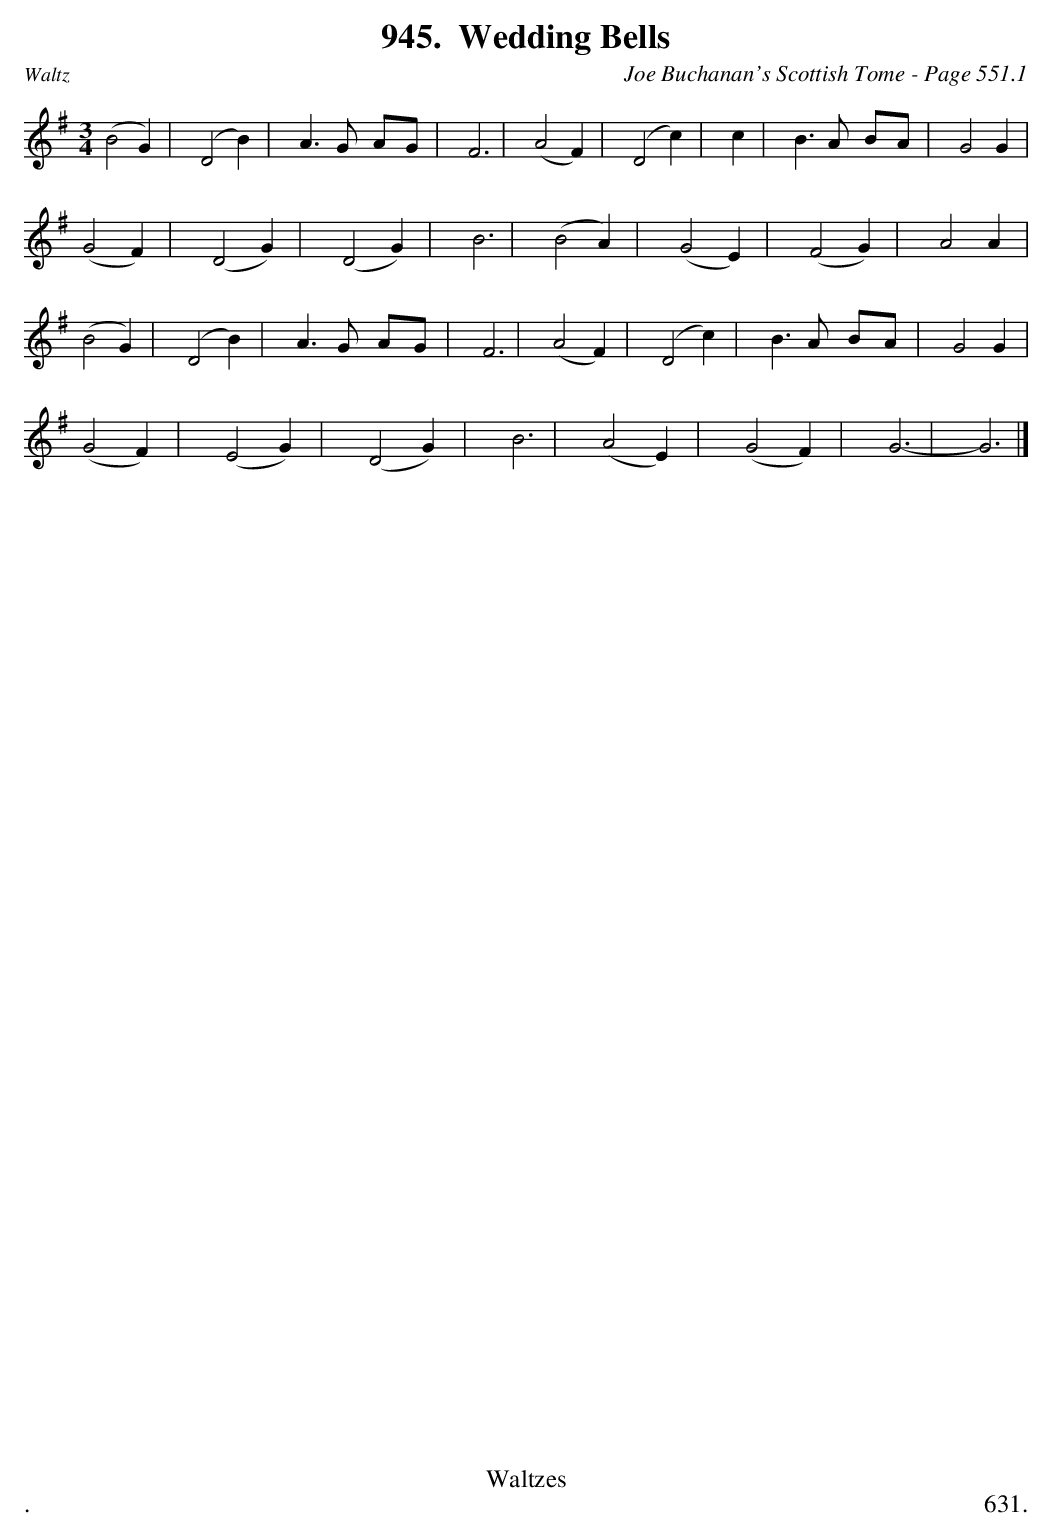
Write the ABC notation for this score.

X:1
T:Wedding Bells
C:Joe Buchanan's Scottish Tome - Page 551.1
L:1/4
M:3/4
K:G
(B2 G) | (D2 B) | A>G A/G/ | F3 | (A2 F) | (D2 c) | c | B>A B/A/ | G2 G |
(G2 F) | (D2 G) | (D2 G) | B3 | (B2 A) | (G2 E) | (F2 G) | A2 A |
(B2 G) | (D2 B) | A>G A/G/ | F3 | (A2 F) | (D2 c) | B>A B/A/ | G2 G |
(G2 F) | (E2 G) | (D2 G) | B3 | (A2 E) | (G2 F) | G3- | G3 |]
